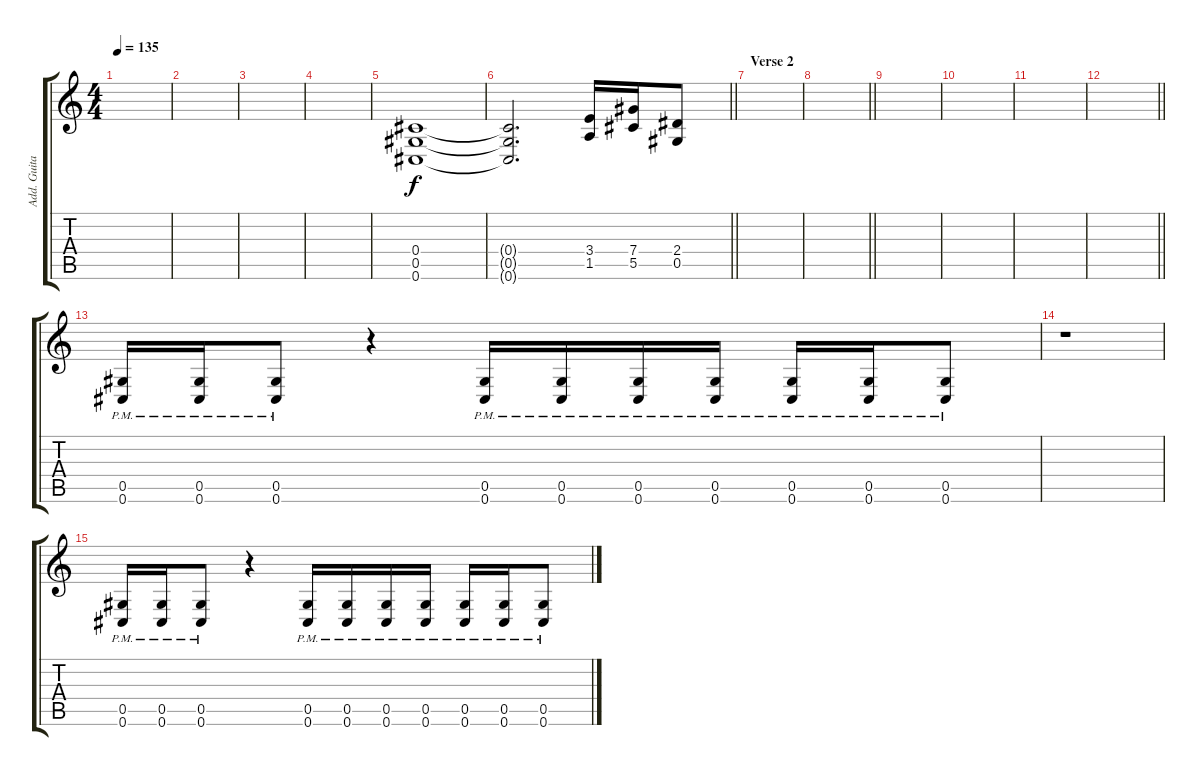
\track ("Add. Guitar 1" "Add. Guita") {instrument distortionguitar}
\staff {score tabs}
\tuning (Eb4 Bb3 Gb3 Db3 Ab2 Db2) {hide}
\ts (4 4)
\tempo 135
\clef g2
\ks c
|
|
|
|
(0.4 0.5 0.6).1 |
\barLineRight lightlight
(0.4{t} 0.5{t} 0.6{t}).2{d} (3.4 1.5).16 (7.4 5.5).16 (2.4 0.5).8 |
\section ("" "Verse 2")
|
\barLineRight lightlight
|
|
|
|
\barLineRight lightlight
|
(0.5{pm} 0.6{pm}).16 (0.5{pm} 0.6{pm}).16 (0.5{pm} 0.6{pm}).8 r.4 (0.5{pm} 0.6{pm}).16 (0.5{pm} 0.6{pm}).16 (0.5{pm} 0.6{pm}).16 (0.5{pm} 0.6{pm}).16 (0.5{pm} 0.6{pm}).16 (0.5{pm} 0.6{pm}).16 (0.5{pm} 0.6{pm}).8 |
r.1 |
(0.5{pm} 0.6{pm}).16 (0.5{pm} 0.6{pm}).16 (0.5{pm} 0.6{pm}).8 r.4 (0.5{pm} 0.6{pm}).16 (0.5{pm} 0.6{pm}).16 (0.5{pm} 0.6{pm}).16 (0.5{pm} 0.6{pm}).16 (0.5{pm} 0.6{pm}).16 (0.5{pm} 0.6{pm}).16 (0.5{pm} 0.6{pm}).8
